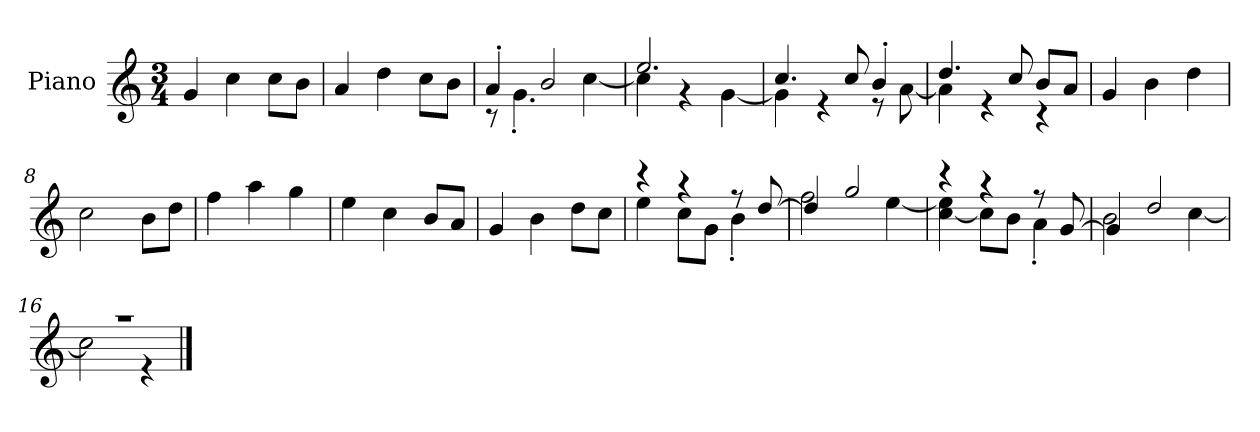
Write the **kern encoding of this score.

**kern
*part1
*staff1
*I"Piano
*I'P-no
*clefG2
*k[]
*M3/4
*MM178
=1
4g/
4cc\
8cc\L
8b\J
=2
4a/
4dd\
8cc\L
8b\J
=3
*^
4a'/	8r
.	4.g'\
2b/	.
.	[4cc\
=4	=4
2.ee/	4cc\]
.	4r
.	[4g\
=5	=5
4.cc/	4g\]
.	4r
8cc/	.
4b'/	8r
.	[8a\
=6	=6
4.dd/	4a\]
.	4r
8cc/	.
8b/L	4r
8a/J	.
*v	*v
=7
4g/
4b\
4dd\
=8
2cc\
8b\L
8dd\J
=9
4ff\
4aa\
4gg\
!!LO:LB:g=z
=10
4ee\
4cc\
8b/L
8a/J
=11
4g/
4b\
8dd\L
8cc\J
=12
*^
4r	4ee\
4r	8cc\L
.	8g\J
8r	4b'\
[8dd/	.
=13	=13
4dd/]	2ff\
2gg/	.
.	[4ee\
=14	=14
4r	[4cc\ 4ee\]
4r	8cc\L]
.	8b\J
8r	4a'\
[8g/	.
=15	=15
4g/]	2b\
2dd/	.
.	[4cc\
=16	=16
2.r	2cc\]
.	4r
*v	*v
==
*-
